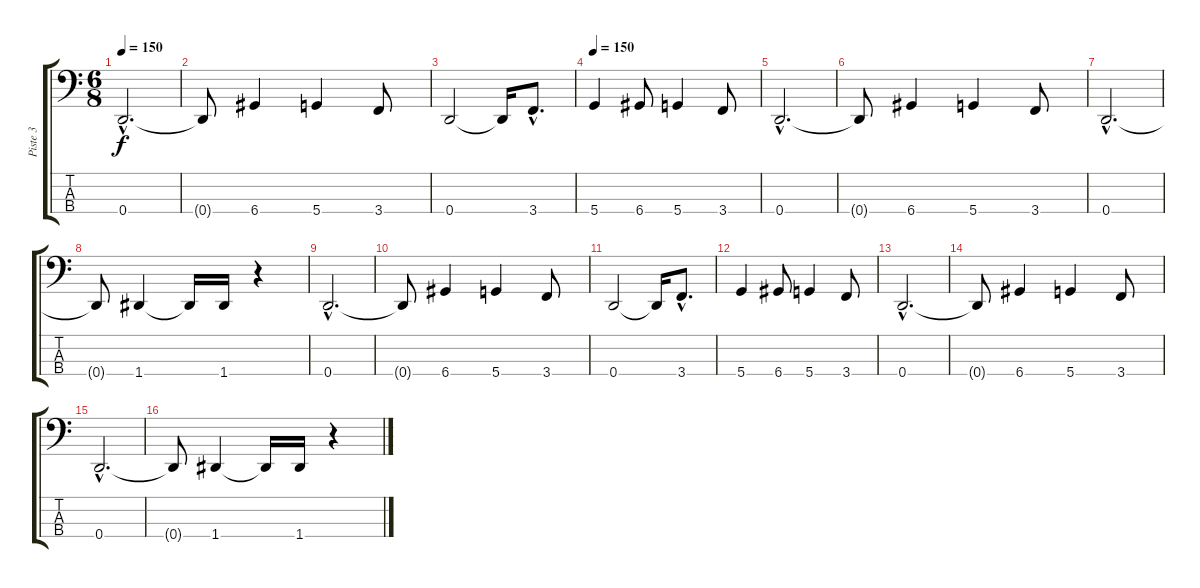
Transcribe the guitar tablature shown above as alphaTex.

\track ("Piste 3" "Piste 3") {instrument electricbassfinger}
\staff {score tabs}
\tuning (G2 D2 A1 D1) {hide}
\ts (6 8)
\tempo 150
\clef f4
\ks c
0.4{hac}.2{d dy f} |
0.4{t}.8 6.4.4 5.4.4 3.4.8 |
0.4.2 0.4{t}.16 3.4{hac}.8{d} |
\tempo 150
5.4.4 6.4.8 5.4.4 3.4.8 |
0.4{hac}.2{d} |
0.4{t}.8 6.4.4 5.4.4 3.4.8 |
0.4{hac}.2{d} |
0.4{t}.8 1.4.4 1.4{t}.16 1.4.16 r.4 |
0.4{hac}.2{d} |
0.4{t}.8 6.4.4 5.4.4 3.4.8 |
0.4.2 0.4{t}.16 3.4{hac}.8{d} |
5.4.4 6.4.8 5.4.4 3.4.8 |
0.4{hac}.2{d} |
0.4{t}.8 6.4.4 5.4.4 3.4.8 |
0.4{hac}.2{d} |
0.4{t}.8 1.4.4 1.4{t}.16 1.4.16 r.4
